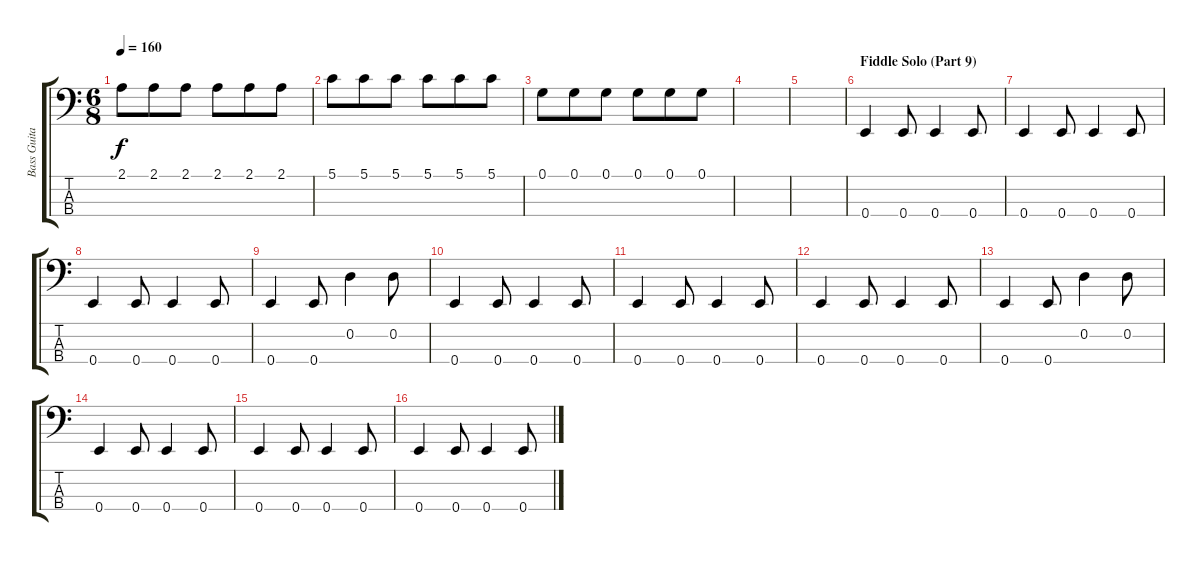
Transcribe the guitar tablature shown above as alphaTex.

\track ("Bass Guitar" "Bass Guita") {instrument electricbassfinger}
\staff {score tabs}
\tuning (G2 D2 A1 E1) {hide}
\ts (6 8)
\tempo 160
\clef f4
\ks c
2.1.8{dy f} 2.1.8 2.1.8 2.1.8 2.1.8 2.1.8 |
5.1.8 5.1.8 5.1.8 5.1.8 5.1.8 5.1.8 |
0.1.8 0.1.8 0.1.8 0.1.8 0.1.8 0.1.8 |
|
|
\section ("" "Fiddle Solo (Part 9)")
0.4.4 0.4.8 0.4.4 0.4.8 |
0.4.4 0.4.8 0.4.4 0.4.8 |
0.4.4 0.4.8 0.4.4 0.4.8 |
0.4.4 0.4.8 0.2.4 0.2.8 |
0.4.4 0.4.8 0.4.4 0.4.8 |
0.4.4 0.4.8 0.4.4 0.4.8 |
0.4.4 0.4.8 0.4.4 0.4.8 |
0.4.4 0.4.8 0.2.4 0.2.8 |
0.4.4 0.4.8 0.4.4 0.4.8 |
0.4.4 0.4.8 0.4.4 0.4.8 |
0.4.4 0.4.8 0.4.4 0.4.8
